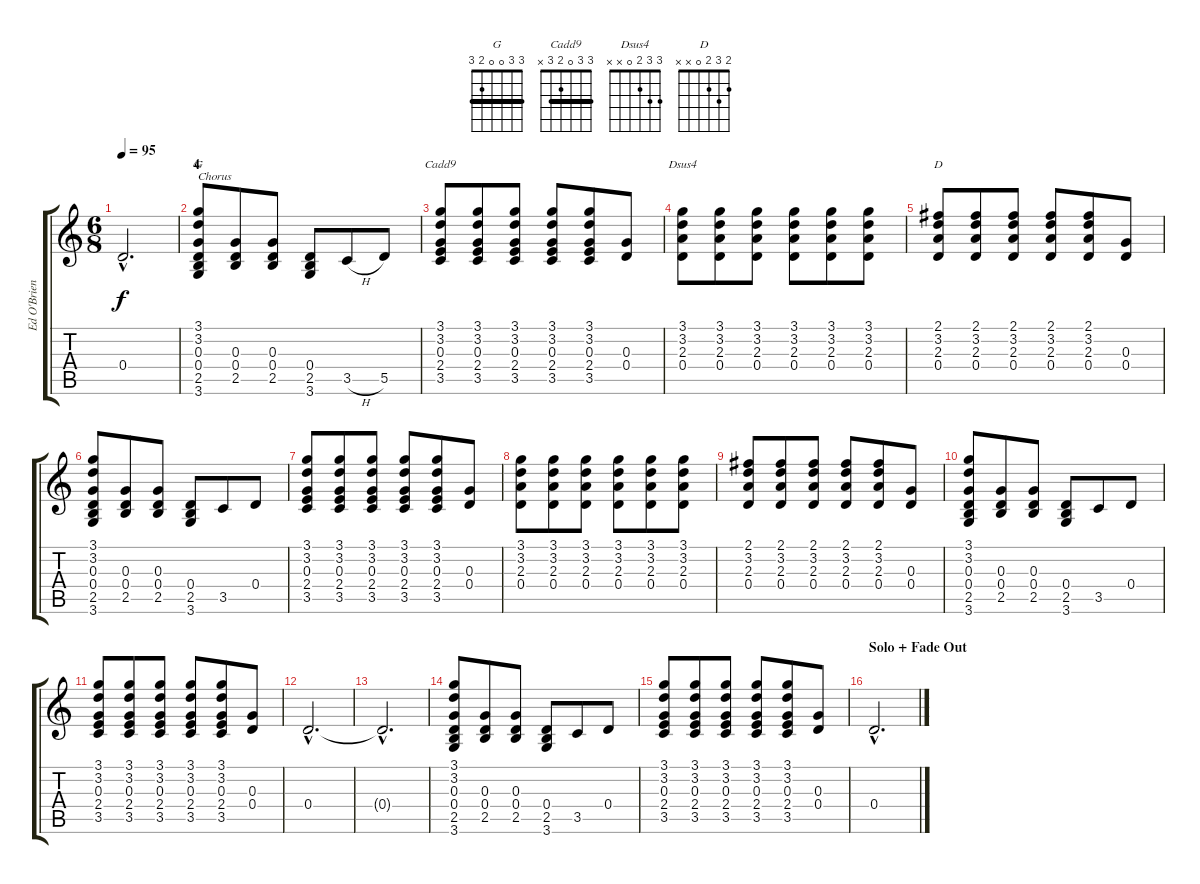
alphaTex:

\track ("Ed O'Brien (Guitar 2)" "Ed O'Brien") {instrument distortionguitar}
\staff {score tabs}
\tuning (E4 B3 G3 D3 A2 E2) {hide}
\chord ("G" 3 3 0 0 2 3) {barre 3}
\chord ("Cadd9" 3 3 0 2 3 x) {barre 3}
\chord ("Dsus4" 3 3 2 0 x x)
\chord ("D" 2 3 2 0 x x)
\ts (6 8)
\tempo 95
\clef g2
\ks c
0.4{hac t}.2{d dy f} |
\section ("" "4")
(3.1 3.2 0.3 0.4 2.5 3.6).8{ch "G" txt "Chorus"} (0.3 0.4 2.5).8 (0.3 0.4 2.5).8 (0.4 2.5 3.6).8 3.5{h}.8 5.5.8 |
(3.1 3.2 0.3 2.4 3.5).8{ch "Cadd9"} (3.1 3.2 0.3 2.4 3.5).8 (3.1 3.2 0.3 2.4 3.5).8 (3.1 3.2 0.3 2.4 3.5).8 (3.1 3.2 0.3 2.4 3.5).8 (0.3 0.4).8 |
(3.1 3.2 2.3 0.4).8{ch "Dsus4"} (3.1 3.2 2.3 0.4).8 (3.1 3.2 2.3 0.4).8 (3.1 3.2 2.3 0.4).8 (3.1 3.2 2.3 0.4).8 (3.1 3.2 2.3 0.4).8 |
(2.1 3.2 2.3 0.4).8{ch "D"} (2.1 3.2 2.3 0.4).8 (2.1 3.2 2.3 0.4).8 (2.1 3.2 2.3 0.4).8 (2.1 3.2 2.3 0.4).8 (0.3 0.4).8 |
(3.1 3.2 0.3 0.4 2.5 3.6).8 (0.3 0.4 2.5).8 (0.3 0.4 2.5).8 (0.4 2.5 3.6).8 3.5.8 0.4.8 |
(3.1 3.2 0.3 2.4 3.5).8 (3.1 3.2 0.3 2.4 3.5).8 (3.1 3.2 0.3 2.4 3.5).8 (3.1 3.2 0.3 2.4 3.5).8 (3.1 3.2 0.3 2.4 3.5).8 (0.3 0.4).8 |
(3.1 3.2 2.3 0.4).8 (3.1 3.2 2.3 0.4).8 (3.1 3.2 2.3 0.4).8 (3.1 3.2 2.3 0.4).8 (3.1 3.2 2.3 0.4).8 (3.1 3.2 2.3 0.4).8 |
(2.1 3.2 2.3 0.4).8 (2.1 3.2 2.3 0.4).8 (2.1 3.2 2.3 0.4).8 (2.1 3.2 2.3 0.4).8 (2.1 3.2 2.3 0.4).8 (0.3 0.4).8 |
(3.1 3.2 0.3 0.4 2.5 3.6).8 (0.3 0.4 2.5).8 (0.3 0.4 2.5).8 (0.4 2.5 3.6).8 3.5.8 0.4.8 |
(3.1 3.2 0.3 2.4 3.5).8 (3.1 3.2 0.3 2.4 3.5).8 (3.1 3.2 0.3 2.4 3.5).8 (3.1 3.2 0.3 2.4 3.5).8 (3.1 3.2 0.3 2.4 3.5).8 (0.3 0.4).8 |
0.4{hac}.2{d} |
0.4{hac t}.2{d} |
(3.1 3.2 0.3 0.4 2.5 3.6).8 (0.3 0.4 2.5).8 (0.3 0.4 2.5).8 (0.4 2.5 3.6).8 3.5.8 0.4.8 |
(3.1 3.2 0.3 2.4 3.5).8 (3.1 3.2 0.3 2.4 3.5).8 (3.1 3.2 0.3 2.4 3.5).8 (3.1 3.2 0.3 2.4 3.5).8 (3.1 3.2 0.3 2.4 3.5).8 (0.3 0.4).8 |
\section ("" "Solo + Fade Out")
0.4{hac}.2{d}
